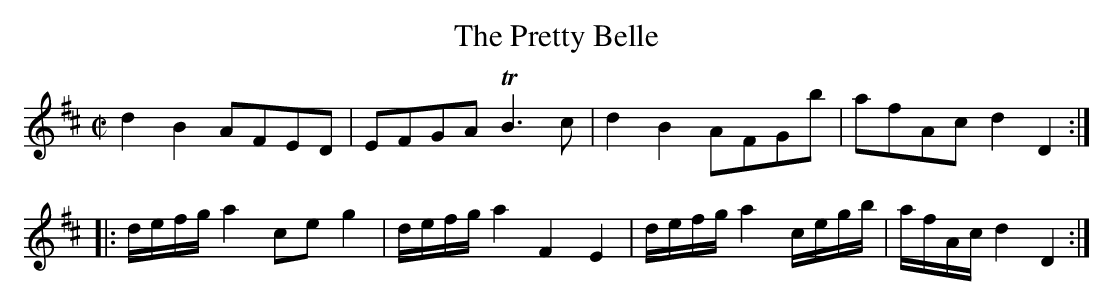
X:1
T:Pretty Belle, The
M:C|
L:1/8
K:D
d2B2 AFED|EFGA TB3c|d2B2 AFGb|afAc d2D2:|
|:d/e/f/g/ a2 ce g2|d/e/f/g/ a2 F2 E2|d/e/f/g/ a2 c/e/g/b/|a/f/A/c/ d2 D2:|
